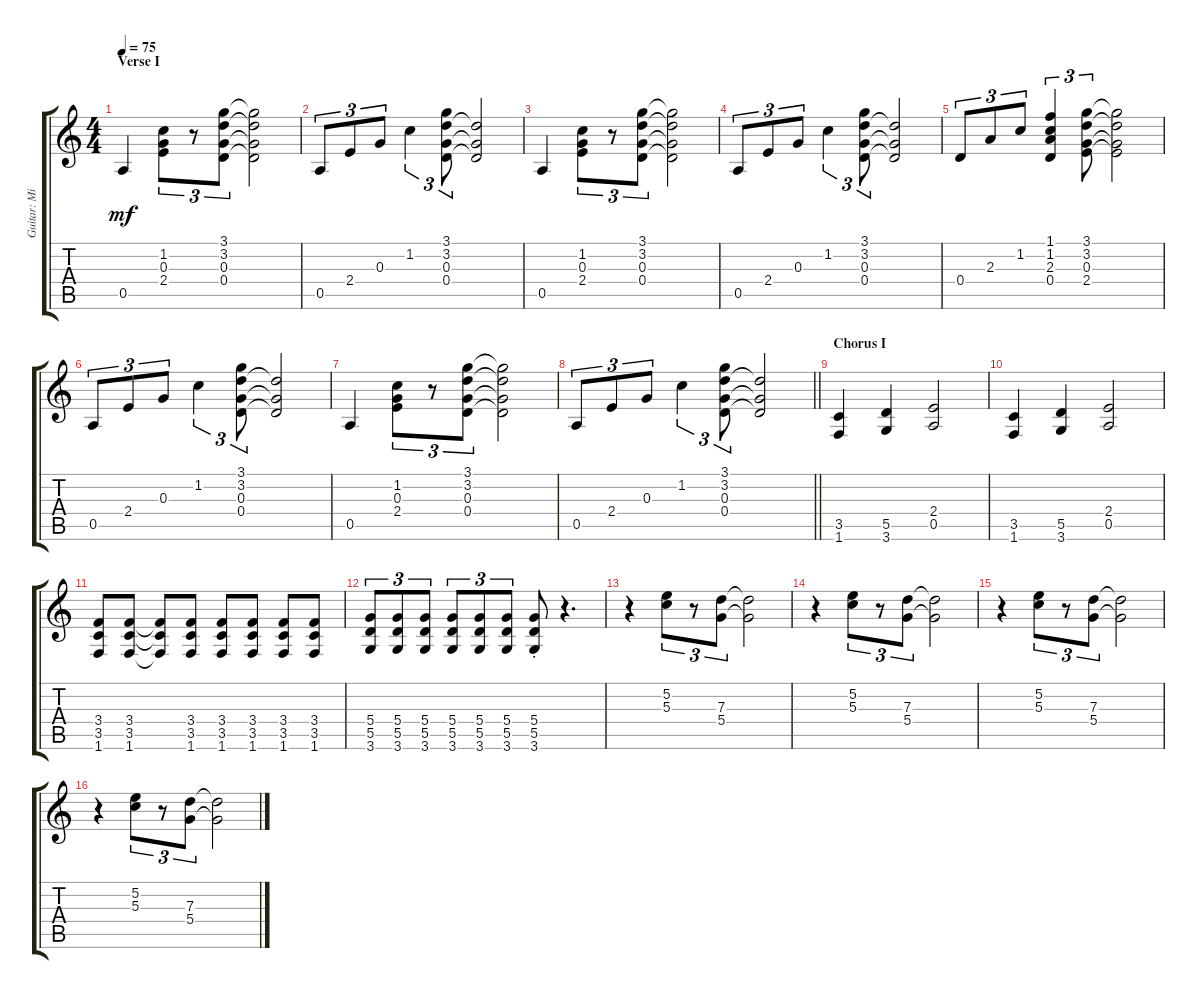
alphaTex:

\track ("Guitar: Michael" "Guitar: Mi") {instrument electricguitarclean}
\staff {score tabs}
\tuning (E4 B3 G3 D3 A2 E2) {hide}
\ts (4 4)
\section ("" "Verse I")
\tempo 75
\clef g2
\ks c
0.5.4{dy mf} (1.2 0.3 2.4).8{tu (3 2)} r.8{tu (3 2)} (3.1 3.2 0.3 0.4).8{tu (3 2)} (3.1{t} 3.2{t} 0.3{t} 0.4{t}).2 |
0.5.8{tu (3 2)} 2.4.8{tu (3 2)} 0.3.8{tu (3 2)} 1.2.4{tu (3 2)} (3.1 3.2 0.3 0.4).8{tu (3 2)} (3.2{t} 0.3{t} 0.4{t}).2 |
0.5.4 (1.2 0.3 2.4).8{tu (3 2)} r.8{tu (3 2)} (3.1 3.2 0.3 0.4).8{tu (3 2)} (3.1{t} 3.2{t} 0.3{t} 0.4{t}).2 |
0.5.8{tu (3 2)} 2.4.8{tu (3 2)} 0.3.8{tu (3 2)} 1.2.4{tu (3 2)} (3.1 3.2 0.3 0.4).8{tu (3 2)} (3.2{t} 0.3{t} 0.4{t}).2 |
0.4.8{tu (3 2)} 2.3.8{tu (3 2)} 1.2.8{tu (3 2)} (1.1 1.2 2.3 0.4).4{tu (3 2)} (3.1 3.2 0.3 2.4).8{tu (3 2)} (3.1{t} 3.2{t} 0.3{t} 2.4{t}).2 |
0.5.8{tu (3 2)} 2.4.8{tu (3 2)} 0.3.8{tu (3 2)} 1.2.4{tu (3 2)} (3.1 3.2 0.3 0.4).8{tu (3 2)} (3.2{t} 0.3{t} 0.4{t}).2 |
0.5.4 (1.2 0.3 2.4).8{tu (3 2)} r.8{tu (3 2)} (3.1 3.2 0.3 0.4).8{tu (3 2)} (3.1{t} 3.2{t} 0.3{t} 0.4{t}).2 |
\barLineRight lightlight
0.5.8{tu (3 2)} 2.4.8{tu (3 2)} 0.3.8{tu (3 2)} 1.2.4{tu (3 2)} (3.1 3.2 0.3 0.4).8{tu (3 2)} (3.2{t} 0.3{t} 0.4{t}).2 |
\section ("" "Chorus I")
(3.5 1.6).4 (5.5 3.6).4 (2.4 0.5).2 |
(3.5 1.6).4 (5.5 3.6).4 (2.4 0.5).2 |
(3.4 3.5 1.6).8 (3.4 3.5 1.6).8 (3.4{t} 3.5{t} 1.6{t}).8 (3.4 3.5 1.6).8 (3.4 3.5 1.6).8 (3.4 3.5 1.6).8 (3.4 3.5 1.6).8 (3.4 3.5 1.6).8 |
(5.4 5.5 3.6).8{tu (3 2)} (5.4 5.5 3.6).8{tu (3 2)} (5.4 5.5 3.6).8{tu (3 2)} (5.4 5.5 3.6).8{tu (3 2)} (5.4 5.5 3.6).8{tu (3 2)} (5.4 5.5 3.6).8{tu (3 2)} (5.4{st} 5.5{st} 3.6{st}).8 r.4{d} |
r.4 (5.2 5.3).8{tu (3 2)} r.8{tu (3 2)} (7.3 5.4).8{tu (3 2)} (7.3{t} 5.4{t}).2 |
r.4 (5.2 5.3).8{tu (3 2)} r.8{tu (3 2)} (7.3 5.4).8{tu (3 2)} (7.3{t} 5.4{t}).2 |
r.4 (5.2 5.3).8{tu (3 2)} r.8{tu (3 2)} (7.3 5.4).8{tu (3 2)} (7.3{t} 5.4{t}).2 |
r.4 (5.2 5.3).8{tu (3 2)} r.8{tu (3 2)} (7.3 5.4).8{tu (3 2)} (7.3{t} 5.4{t}).2
